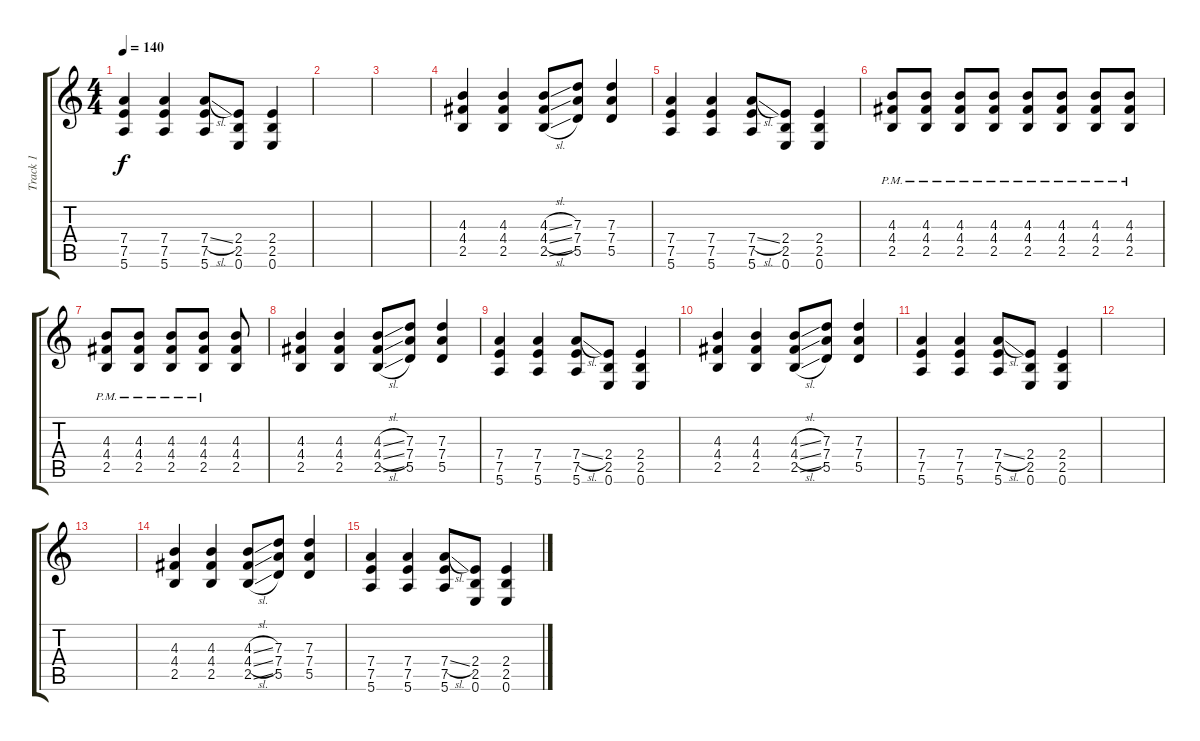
\track ("Track 1" "Track 1") {instrument distortionguitar}
\staff {score tabs}
\tuning (E4 B3 G3 D3 A2 E2) {hide}
\ts (4 4)
\tempo 140
\clef g2
\ks c
(7.4 7.5 5.6).4{dy f} (7.4 7.5 5.6).4 (7.4{sl} 7.5 5.6).8 (2.4 2.5 0.6).8 (2.4 2.5 0.6).4 |
|
|
(4.3 4.4 2.5).4 (4.3 4.4 2.5).4 (4.3{sl} 4.4{sl} 2.5{sl}).8 (7.3 7.4 5.5).8 (7.3 7.4 5.5).4 |
(7.4 7.5 5.6).4 (7.4 7.5 5.6).4 (7.4{sl} 7.5 5.6).8 (2.4 2.5 0.6).8 (2.4 2.5 0.6).4 |
(4.3{pm} 4.4 2.5).8 (4.3{pm} 4.4 2.5).8 (4.3{pm} 4.4 2.5).8 (4.3{pm} 4.4 2.5).8 (4.3{pm} 4.4 2.5).8 (4.3{pm} 4.4 2.5).8 (4.3{pm} 4.4 2.5).8 (4.3{pm} 4.4 2.5).8 |
(4.3{pm} 4.4 2.5).8 (4.3{pm} 4.4 2.5).8 (4.3{pm} 4.4 2.5).8 (4.3{pm} 4.4 2.5).8 (4.3 4.4 2.5).8 |
(4.3 4.4 2.5).4 (4.3 4.4 2.5).4 (4.3{sl} 4.4{sl} 2.5{sl}).8 (7.3 7.4 5.5).8 (7.3 7.4 5.5).4 |
(7.4 7.5 5.6).4 (7.4 7.5 5.6).4 (7.4{sl} 7.5 5.6).8 (2.4 2.5 0.6).8 (2.4 2.5 0.6).4 |
(4.3 4.4 2.5).4 (4.3 4.4 2.5).4 (4.3{sl} 4.4{sl} 2.5{sl}).8 (7.3 7.4 5.5).8 (7.3 7.4 5.5).4 |
(7.4 7.5 5.6).4 (7.4 7.5 5.6).4 (7.4{sl} 7.5 5.6).8 (2.4 2.5 0.6).8 (2.4 2.5 0.6).4 |
|
|
(4.3 4.4 2.5).4 (4.3 4.4 2.5).4 (4.3{sl} 4.4{sl} 2.5{sl}).8 (7.3 7.4 5.5).8 (7.3 7.4 5.5).4 |
(7.4 7.5 5.6).4 (7.4 7.5 5.6).4 (7.4{sl} 7.5 5.6).8 (2.4 2.5 0.6).8 (2.4 2.5 0.6).4
